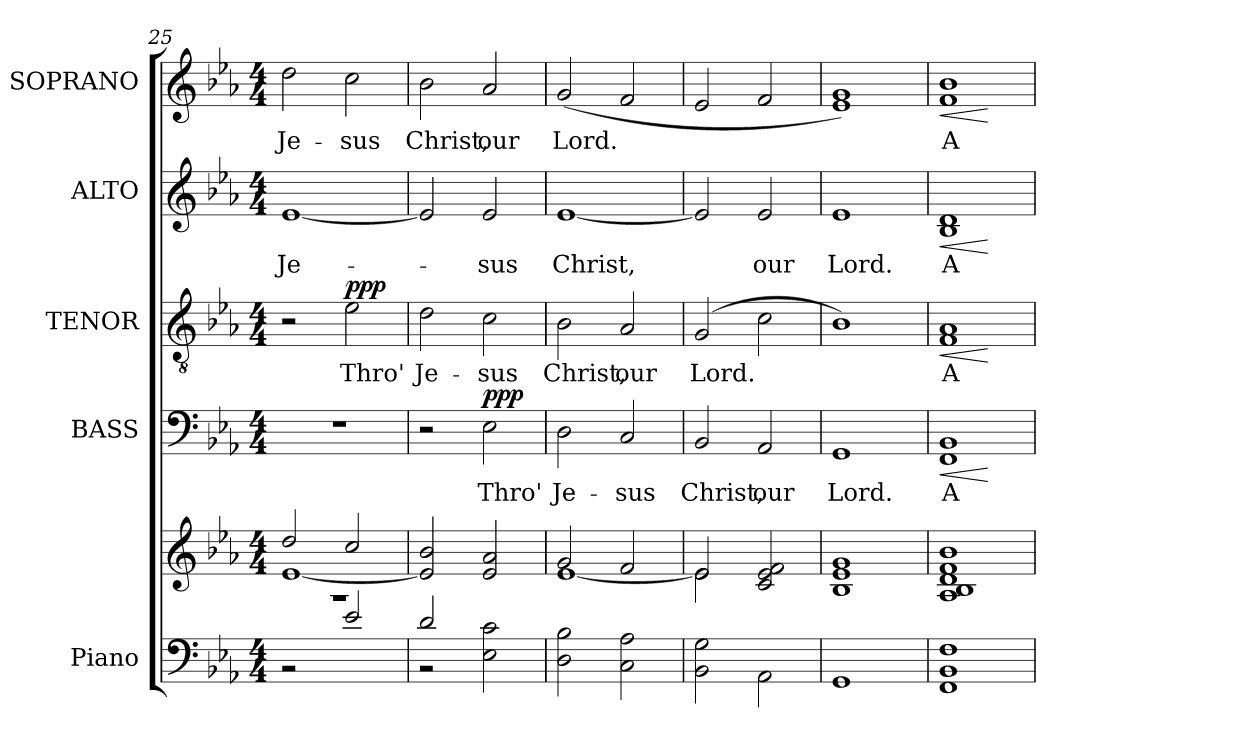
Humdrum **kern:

**kern	**kern	**kern	**text	**dynam	**kern	**text	**dynam	**kern	**text	**dynam	**kern	**text	**dynam
*part5	*part5	*part4	*part4	*part4	*part3	*part3	*part3	*part2	*part2	*part2	*part1	*part1	*part1
*staff6	*staff5	*staff4	*staff4	*staff4	*staff3	*staff3	*staff3	*staff2	*staff2	*staff2	*staff1	*staff1	*staff1
*I"Piano	*	*I"BASS	*	*	*I"TENOR	*	*	*I"ALTO	*	*	*I"SOPRANO	*	*
*I'Pno.	*	*I'B.	*	*	*I'T.	*	*	*I'A.	*	*	*I'S.	*	*
*clefF4	*clefG2	*clefF4	*	*	*clefGv2	*	*	*clefG2	*	*	*clefG2	*	*
*	*	*	*	*	*ITrd7c12	*	*	*	*	*	*	*	*
*k[b-e-a-]	*k[b-e-a-]	*k[b-e-a-]	*	*	*k[b-e-a-]	*	*	*k[b-e-a-]	*	*	*k[b-e-a-]	*	*
*E-:	*E-:	*E-:	*	*	*E-:	*	*	*E-:	*	*	*E-:	*	*
*M4/4	*M4/4	*M4/4	*	*	*M4/4	*	*	*M4/4	*	*	*M4/4	*	*
=25	=25	=25	=25	=25	=25	=25	=25	=25	=25	=25	=25	=25	=25
*^	*^	*	*	*	*	*	*	*	*	*	*	*	*
!	!	!	!	!	!	!	!	!	!	!	!LO:LY:b:color=#000000	!	!	!	!
!	!	!	!	!	!	!	!	!	!	!	!	!	!	!LO:LY:b:color=#000000	!
1r	2r	2ddi/	[1e-i	1r	.	.	2r	.	.	[1e-i	Je-	.	2ddi\	Je-	.
!	!	!	!	!	!	!	!	!LO:LY:b:color=#000000	!	!	!	!	!	!	!
!	!	!	!	!	!	!	!	!	!	!	!	!	!	!LO:LY:b:color=#000000	!
.	2e-i/	2cci/	.	.	.	.	2E-i\	Thro'	ppp	.	.	.	2cci\	-sus	.
*	*	*v	*v	*	*	*	*	*	*	*	*	*	*	*	*
=26	=26	=26	=26	=26	=26	=26	=26	=26	=26	=26	=26	=26	=26	=26
!	!	!	!	!	!	!	!LO:LY:b:color=#000000	!	!	!	!	!	!	!
!	!	!	!	!	!	!	!	!	!	!	!	!	!LO:LY:b:color=#000000	!
2di/	2r	2e-i/] 2b-i	2r	.	.	2Di\	Je-	.	2e-i/]	.	.	2b-i\	Christ,	.
!	!	!	!	!LO:LY:b:color=#000000	!	!	!	!	!	!	!	!	!	!
!	!	!	!	!	!	!	!LO:LY:b:color=#000000	!	!	!	!	!	!	!
!	!	!	!	!	!	!	!	!	!	!LO:LY:b:color=#000000	!	!	!	!
!	!	!	!	!	!	!	!	!	!	!	!	!	!LO:LY:b:color=#000000	!
2E-i\ 2ci	2ryy	2e-i/ 2a-i	2E-i\	Thro'	ppp	2Ci\	-sus	.	2e-i/	-sus	.	2a-i/	our	.
*v	*v	*	*	*	*	*	*	*	*	*	*	*	*	*
=27	=27	=27	=27	=27	=27	=27	=27	=27	=27	=27	=27	=27	=27
*	*^	*	*	*	*	*	*	*	*	*	*	*	*
*^	*	*	*	*	*	*	*	*	*	*	*	*	*	*
!	!	!	!	!	!LO:LY:b:color=#000000	!	!	!	!	!	!	!	!	!	!
*v	*v	*	*	*	*	*	*	*	*	*	*	*	*	*	*
*^	*	*	*	*	*	*	*	*	*	*	*	*	*	*
!	!	!	!	!	!	!	!	!LO:LY:b:color=#000000	!	!	!	!	!	!	!
*v	*v	*	*	*	*	*	*	*	*	*	*	*	*	*	*
*^	*	*	*	*	*	*	*	*	*	*	*	*	*	*
!	!	!	!	!	!	!	!	!	!	!	!LO:LY:b:color=#000000	!	!	!	!
*v	*v	*	*	*	*	*	*	*	*	*	*	*	*	*	*
*^	*	*	*	*	*	*	*	*	*	*	*	*	*	*
!	!	!	!	!	!	!	!	!	!	!	!	!	!	!LO:LY:b:color=#000000	!
*v	*v	*	*	*	*	*	*	*	*	*	*	*	*	*	*
2Di\ 2B-i	2gi/	[1e-i	2Di\	Je-	.	2BB-i\	Christ,	.	[1e-i	Christ,	.	(2gi/	Lord.	.
!	!	!	!	!LO:LY:b:color=#000000	!	!	!	!	!	!	!	!	!	!
!	!	!	!	!	!	!	!LO:LY:b:color=#000000	!	!	!	!	!	!	!
2Ci\ 2A-i	2fi/	.	2Ci/	-sus	.	2AA-i/	our	.	.	.	.	2fi/	.	.
=28	=28	=28	=28	=28	=28	=28	=28	=28	=28	=28	=28	=28	=28	=28
!	!	!	!	!LO:LY:b:color=#000000	!	!	!	!	!	!	!	!	!	!
!	!	!	!	!	!	!	!LO:LY:b:color=#000000	!	!	!	!	!	!	!
2BB-i\ 2Gi	2e-i/]	2e-i\	2BB-i/	Christ,	.	(2GGi/	Lord.	.	2e-i/]	.	.	2e-i/	.	.
!	!	!	!	!LO:LY:b:color=#000000	!	!	!	!	!	!	!	!	!	!
!	!	!	!	!	!	!	!	!	!	!LO:LY:b:color=#000000	!	!	!	!
2AA-i\	2ci/ 2e-i 2fi	2ryy	2AA-i/	our	.	2Ci\	.	.	2e-i/	our	.	2fi/	.	.
*	*v	*v	*	*	*	*	*	*	*	*	*	*	*	*
=29	=29	=29	=29	=29	=29	=29	=29	=29	=29	=29	=29	=29	=29
*	*^	*	*	*	*	*	*	*	*	*	*	*	*
!	!	!	!	!LO:LY:b:color=#000000	!	!	!	!	!	!	!	!	!	!
*	*v	*v	*	*	*	*	*	*	*	*	*	*	*	*
*	*^	*	*	*	*	*	*	*	*	*	*	*	*
!	!	!	!	!	!	!	!	!	!	!LO:LY:b:color=#000000	!	!	!	!
*	*v	*v	*	*	*	*	*	*	*	*	*	*	*	*
1GGi	1B-i 1e-i 1gi	1GGi	Lord.	.	1BB-i)	.	.	1e-i	Lord.	.	1e-i 1gi)	.	.
=30	=30	=30	=30	=30	=30	=30	=30	=30	=30	=30	=30	=30	=30
!	!	!	!LO:LY:b:color=#000000	!LO:HP:b	!	!	!	!	!	!	!	!	!
!	!	!	!	!	!	!LO:LY:b:color=#000000	!LO:HP:b	!	!	!	!	!	!
!	!	!	!	!	!	!	!	!	!LO:LY:b:color=#000000	!LO:HP:b	!	!	!
!	!	!	!	!	!	!	!	!	!	!	!	!LO:LY:b:color=#000000	!LO:HP:b
1FFi 1BB-i 1Fi	1A-i 1B-i 1di 1fi 1b-i	1FFi 1BB-i	A-	<	1FFi 1AA-i	A-	<	1B-i 1di	A-	<	1fi 1b-i	A-	<
.	.	.	.	[	.	.	[	.	.	[	.	.	[
=	=	=	=	=	=	=	=	=	=	=	=	=	=
*-	*-	*-	*-	*-	*-	*-	*-	*-	*-	*-	*-	*-	*-
